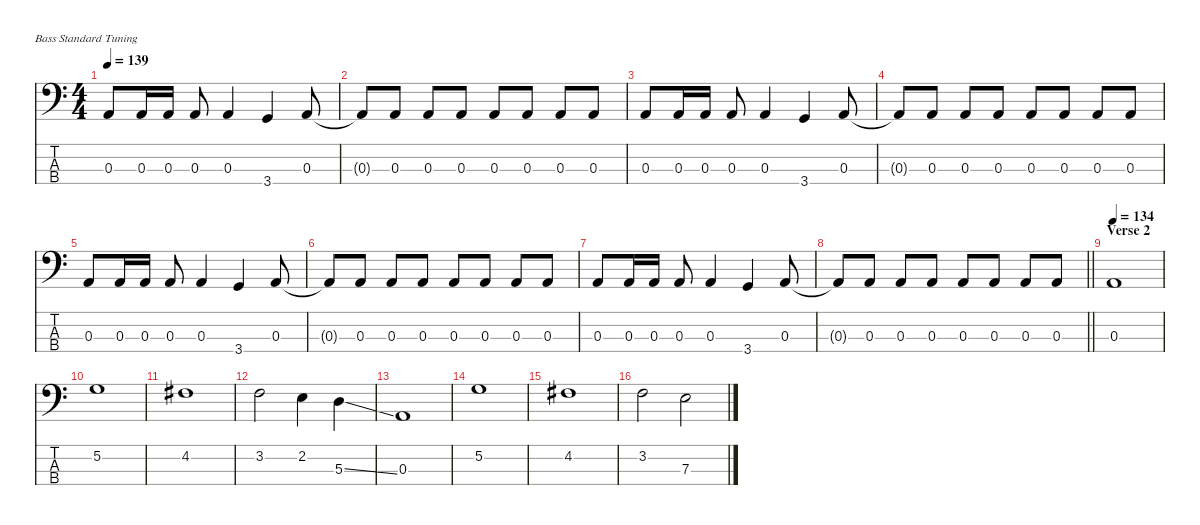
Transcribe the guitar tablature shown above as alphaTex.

\defaultSystemsLayout 4
\hideDynamics
\bracketExtendMode nobrackets
\singleTrackTrackNamePolicy hidden
\multiTrackTrackNamePolicy hidden
\firstSystemTrackNameMode fullname
\firstSystemTrackNameOrientation horizontal
\otherSystemsTrackNameOrientation horizontal
\track ("John Paul Jones" "el.bs.") {instrument electricbassfinger}
\staff {score tabs}
\tuning (G2 D2 A1 E1)
\ts (4 4)
\tempo 139
\clef f4
\ks aminor
0.3.8{dy f beam Up} 0.3.16{beam Up} 0.3.16{beam Up} 0.3.8{beam Up} 0.3.4{beam Up} 3.4.4{beam Up} 0.3.8{beam Up} |
0.3{t}.8{beam Up} 0.3.8{beam Up} 0.3.8{beam Up} 0.3.8{beam Up} 0.3.8{beam Up} 0.3.8{beam Up} 0.3.8{beam Up} 0.3.8{beam Up} |
0.3.8{beam Up} 0.3.16{beam Up} 0.3.16{beam Up} 0.3.8{beam Up} 0.3.4{beam Up} 3.4.4{beam Up} 0.3.8{beam Up} |
0.3{t}.8{beam Up} 0.3.8{beam Up} 0.3.8{beam Up} 0.3.8{beam Up} 0.3.8{beam Up} 0.3.8{beam Up} 0.3.8{beam Up} 0.3.8{beam Up} |
0.3.8{beam Up} 0.3.16{beam Up} 0.3.16{beam Up} 0.3.8{beam Up} 0.3.4{beam Up} 3.4.4{beam Up} 0.3.8{beam Up} |
0.3{t}.8{beam Up} 0.3.8{beam Up} 0.3.8{beam Up} 0.3.8{beam Up} 0.3.8{beam Up} 0.3.8{beam Up} 0.3.8{beam Up} 0.3.8{beam Up} |
0.3.8{beam Up} 0.3.16{beam Up} 0.3.16{beam Up} 0.3.8{beam Up} 0.3.4{beam Up} 3.4.4{beam Up} 0.3.8{beam Up} |
\barLineRight lightlight
0.3{t}.8{beam Up} 0.3.8{beam Up} 0.3.8{beam Up} 0.3.8{beam Up} 0.3.8{beam Up} 0.3.8{beam Up} 0.3.8{beam Up} 0.3.8{beam Up} |
\section ("" "Verse 2")
\tempo 134
0.3.1{beam Up} |
5.2.1{beam Down} |
4.2{acc #}.1{beam Down} |
3.2.2{beam Down} 2.2.4{beam Down} 5.3{ss}.4{beam Down} |
0.3.1{beam Up} |
5.2.1{beam Down} |
4.2{acc #}.1{beam Down} |
3.2.2{beam Down} 7.3{ss}.2{beam Down}
